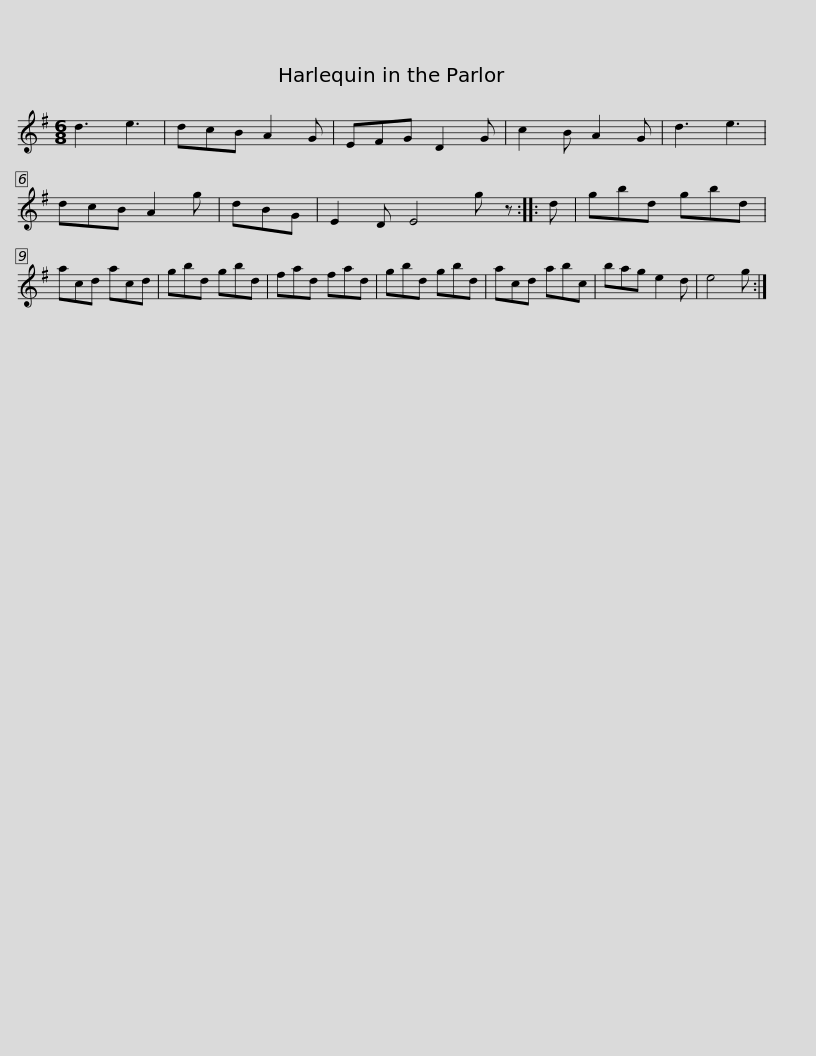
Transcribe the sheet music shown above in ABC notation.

X:1
L:1/8
M:6/8
I:linebreak $
K:G
V:1 treble
V:1
 d3 e3 | dcB A2 G | EFG D2 G | c2 B A2 G | d3 e3 | %5
 dcB A2 g | dBG | E2 D E4 g z :: d |$ gbd gbd | %10
 acd acd | gbd gbd | fad fad | gbd gbd | acd abc | %15
 bag e2 d |$ e4 g :| %17
